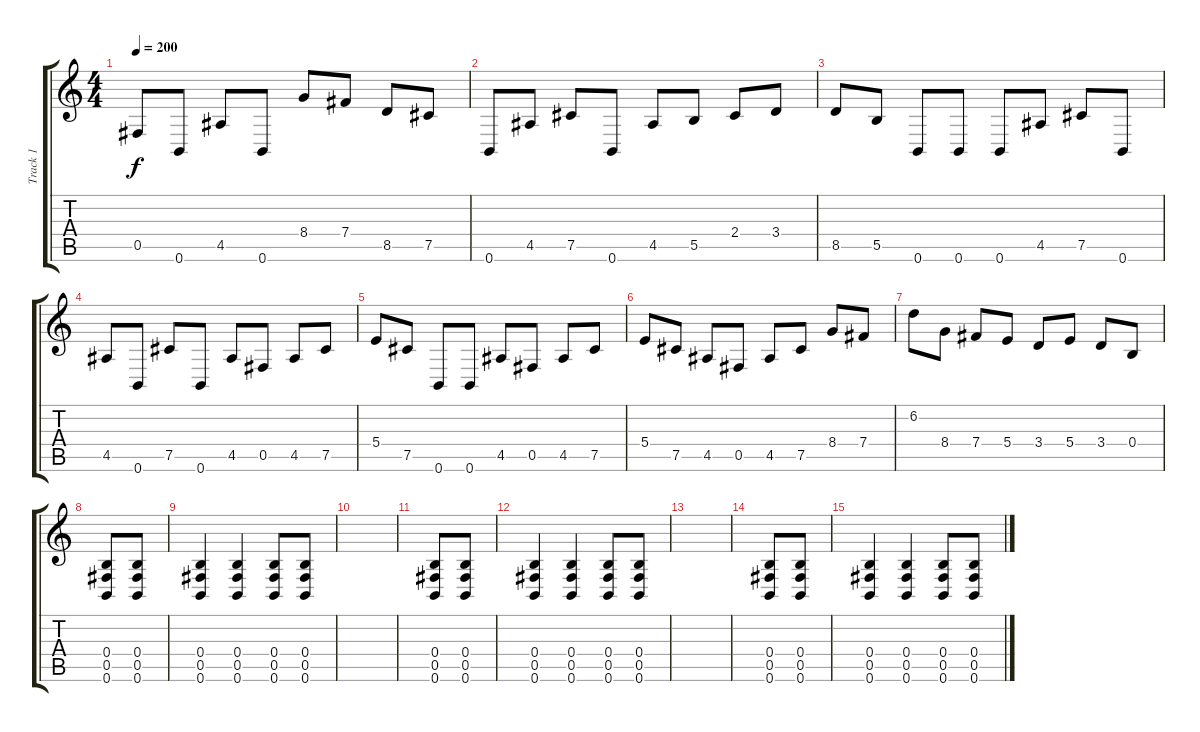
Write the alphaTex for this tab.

\track ("Track 1" "Track 1") {instrument distortionguitar}
\staff {score tabs}
\tuning (Db4 Ab3 E3 B2 Gb2 B1) {hide}
\ts (4 4)
\tempo 200
\clef g2
\ks c
0.5.8{dy f} 0.6.8 4.5.8 0.6.8 8.4.8 7.4.8 8.5.8 7.5.8 |
0.6.8 4.5.8 7.5.8 0.6.8 4.5.8 5.5.8 2.4.8 3.4.8 |
8.5.8 5.5.8 0.6.8 0.6.8 0.6.8 4.5.8 7.5.8 0.6.8 |
4.5.8 0.6.8 7.5.8 0.6.8 4.5.8 0.5.8 4.5.8 7.5.8 |
5.4.8 7.5.8 0.6.8 0.6.8 4.5.8 0.5.8 4.5.8 7.5.8 |
5.4.8 7.5.8 4.5.8 0.5.8 4.5.8 7.5.8 8.4.8 7.4.8 |
6.2.8 8.4.8 7.4.8 5.4.8 3.4.8 5.4.8 3.4.8 0.4.8 |
(0.4 0.5 0.6).8 (0.4 0.5 0.6).8 |
(0.4 0.5 0.6).4 (0.4 0.5 0.6).4 (0.4 0.5 0.6).8 (0.4 0.5 0.6).8 |
|
(0.4 0.5 0.6).8 (0.4 0.5 0.6).8 |
(0.4 0.5 0.6).4 (0.4 0.5 0.6).4 (0.4 0.5 0.6).8 (0.4 0.5 0.6).8 |
|
(0.4 0.5 0.6).8 (0.4 0.5 0.6).8 |
(0.4 0.5 0.6).4 (0.4 0.5 0.6).4 (0.4 0.5 0.6).8 (0.4 0.5 0.6).8
